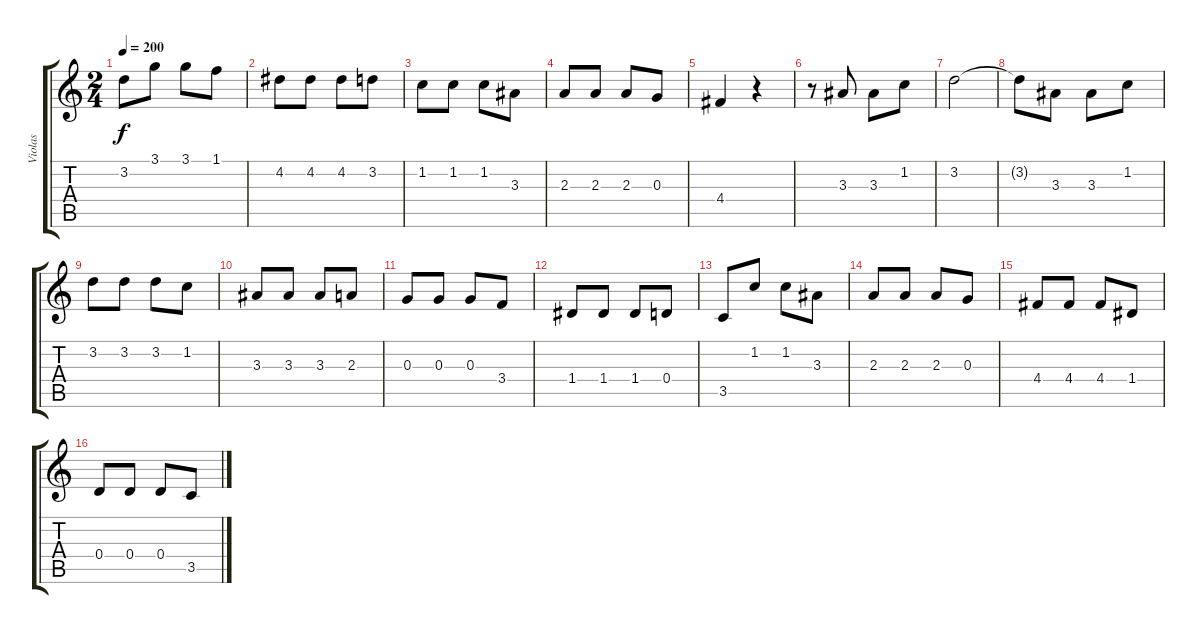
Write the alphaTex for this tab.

\track ("Violas" "Violas") {instrument contrabass}
\staff {score tabs}
\tuning (E4 B3 G3 D3 A2 E2) {hide}
\ts (2 4)
\tempo 200
\clef g2
\ks c
3.2.8{dy f} 3.1.8 3.1.8 1.1.8 |
4.2.8 4.2.8 4.2.8 3.2.8 |
1.2.8 1.2.8 1.2.8 3.3.8 |
2.3.8 2.3.8 2.3.8 0.3.8 |
4.4.4 r.4 |
r.8 3.3.8 3.3.8 1.2.8 |
3.2.2 |
3.2{t}.8 3.3.8 3.3.8 1.2.8 |
3.2.8 3.2.8 3.2.8 1.2.8 |
3.3.8 3.3.8 3.3.8 2.3.8 |
0.3.8 0.3.8 0.3.8 3.4.8 |
1.4.8 1.4.8 1.4.8 0.4.8 |
3.5.8 1.2.8 1.2.8 3.3.8 |
2.3.8 2.3.8 2.3.8 0.3.8 |
4.4.8 4.4.8 4.4.8 1.4.8 |
0.4.8 0.4.8 0.4.8 3.5.8
